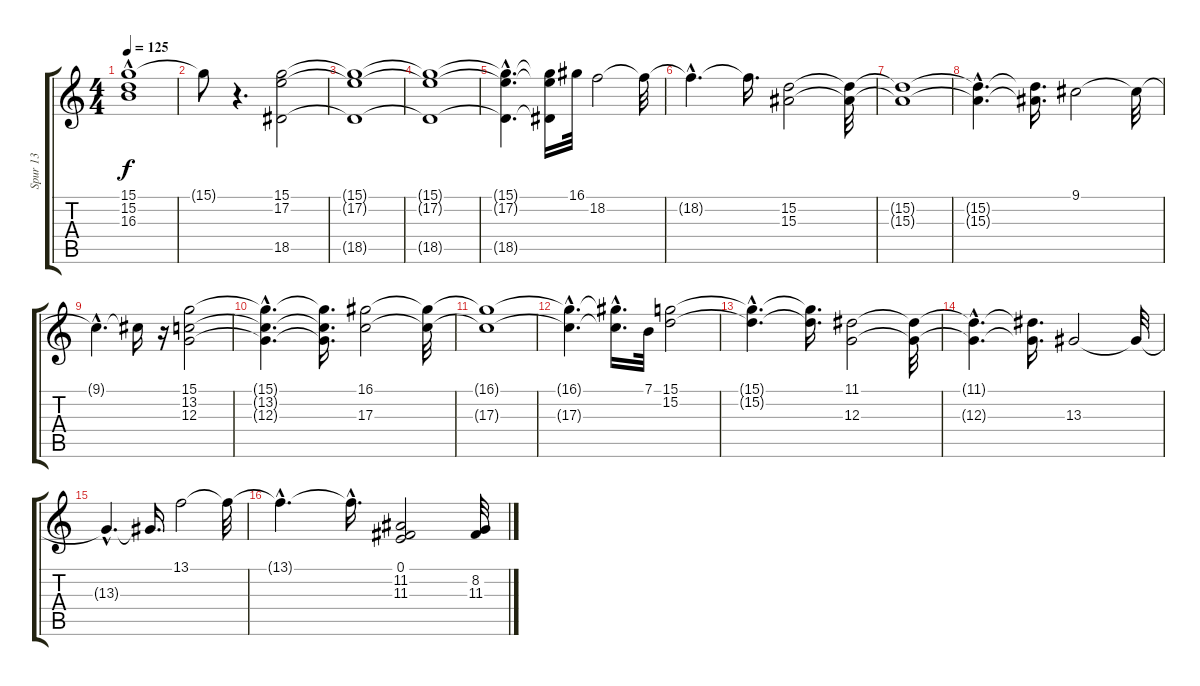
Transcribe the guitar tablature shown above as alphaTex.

\track ("Spur 13" "Spur 13") {instrument synthstrings1}
\staff {score tabs}
\tuning (E4 B3 G3 D3 A2 E2) {hide}
\ts (4 4)
\tempo 125
\clef g2
\ks c
(15.1 15.2{hac} 16.3{hac}).1{dy f} |
15.1{t}.8 r.4{d} (15.1 17.2 18.5).2 |
(15.1{t} 17.2{t} 18.5{t}).1 |
(15.1{t} 17.2{t} 18.5{t}).1 |
(15.1{hac t} 17.2{hac t} 18.5{hac t}).4{d} (15.1{t} 17.2{t} 18.5{t}).16 16.1.32 18.2.2 18.2{t}.32 |
18.2{hac t}.4{d} 18.2{t}.16{d} (15.2 15.3).2 (15.2{t} 15.3{t}).32 |
(15.2{t} 15.3{t}).1 |
(15.2{hac t} 15.3{hac t}).4{d} (15.2{t} 15.3{t}).16{d} 9.1.2 9.1{t}.32 |
9.1{hac t}.4{d} 9.1{t}.16 r.16 (15.1 13.2 12.3).2 |
(15.1{hac t} 13.2{hac t} 12.3{hac t}).4{d} (15.1{t} 13.2{t} 12.3{t}).16{d} (16.1 17.3).2 (16.1{t} 17.3{t}).32 |
(16.1{t} 17.3{t}).1 |
(16.1{hac t} 17.3{hac t}).4{d} (16.1{t} 17.3{hac t}).16{d} 7.1.32 (15.1 15.2).2 |
(15.1{hac t} 15.2{hac t}).4{d} (15.1{t} 15.2{t}).16{d} (11.1 12.3).2 (11.1{t} 12.3{t}).32 |
(11.1{hac t} 12.3{hac t}).4{d} (11.1{t} 12.3{t}).16{d} 13.3.2 13.3{t}.32 |
13.3{hac t}.4{d} 13.3{t}.16{d} 13.1.2 13.1{t}.32 |
13.1{hac t}.4{d} 13.1{hac t}.16{d} (0.1 11.2 11.3).2 (8.2 11.3).32
